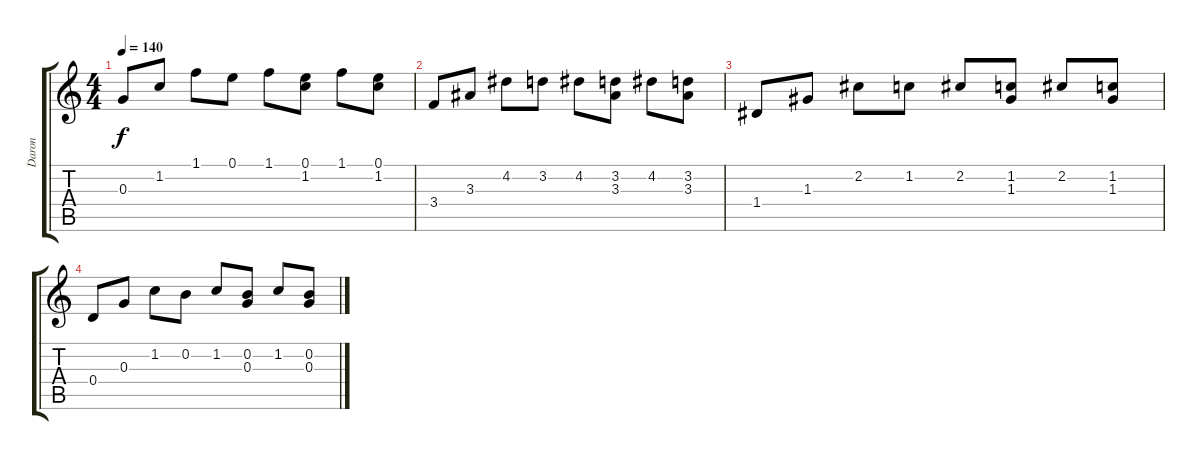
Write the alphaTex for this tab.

\track ("Daron" "Daron") {instrument overdrivenguitar}
\staff {score tabs}
\tuning (E4 B3 G3 D3 A2 E2) {hide}
\ts (4 4)
\tempo 140
\clef g2
\ks c
0.3.8{dy f instrument electricguitarmuted} 1.2.8 1.1.8 0.1.8 1.1.8 (0.1 1.2).8 1.1.8 (0.1 1.2).8 |
3.4.8 3.3.8 4.2.8 3.2.8 4.2.8 (3.2 3.3).8 4.2.8 (3.2 3.3).8 |
1.4.8 1.3.8 2.2.8 1.2.8 2.2.8 (1.2 1.3).8 2.2.8 (1.2 1.3).8 |
0.4.8 0.3.8 1.2.8 0.2.8 1.2.8 (0.2 0.3).8 1.2.8 (0.2 0.3).8
